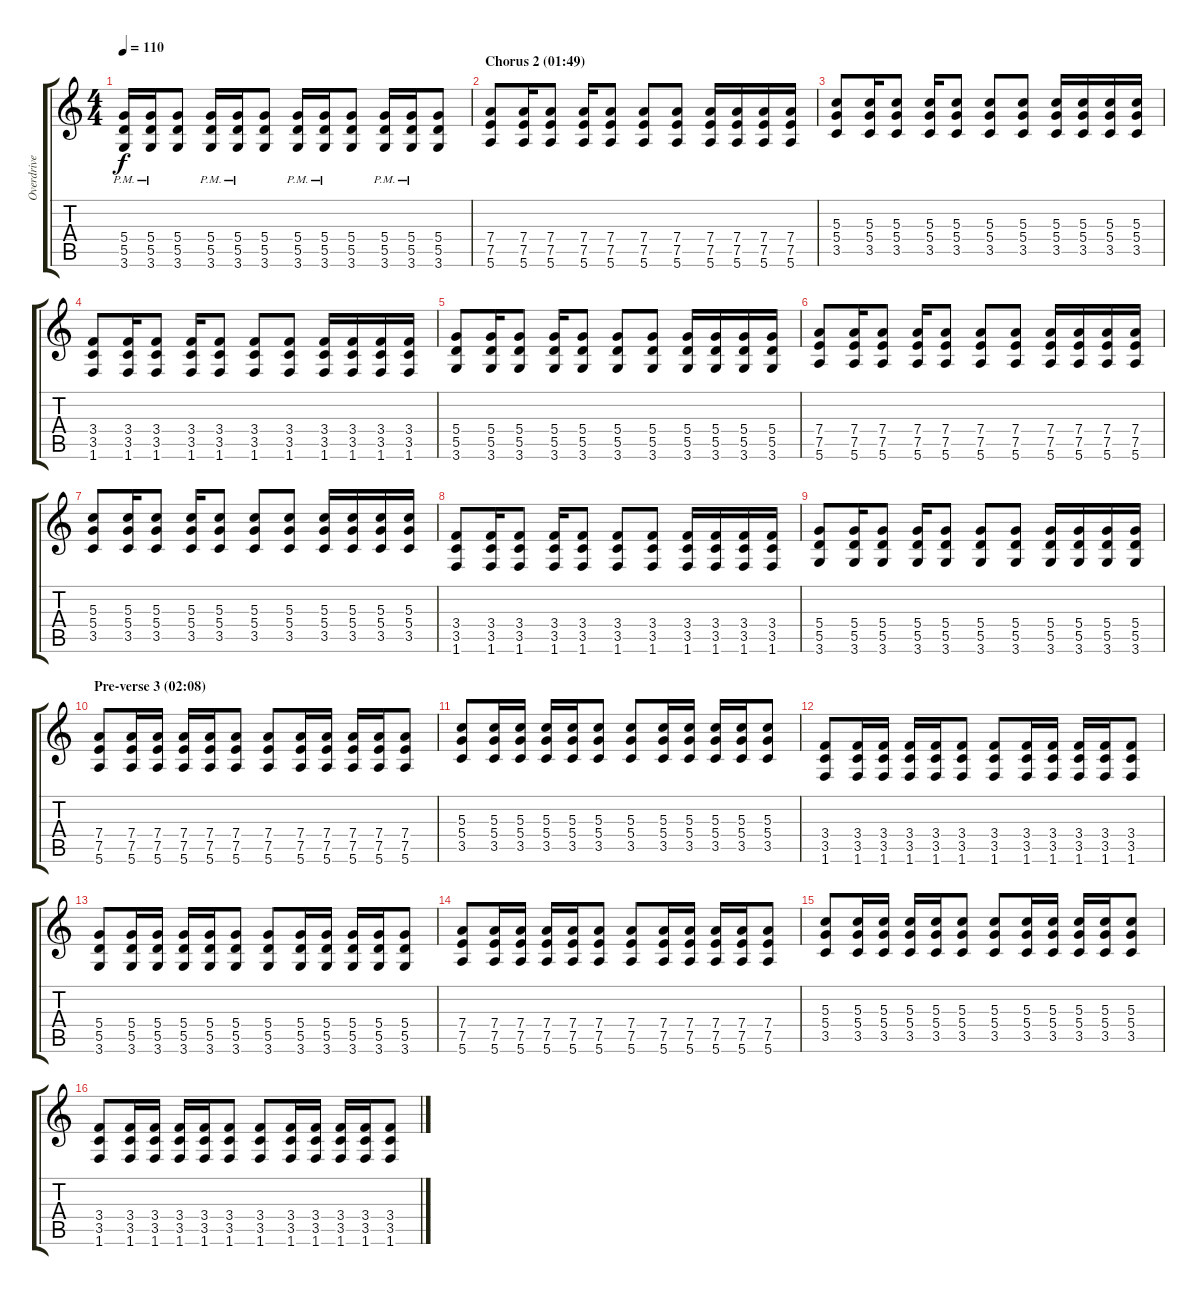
\track ("Overdrive" "Overdrive") {instrument overdrivenguitar}
\staff {score tabs}
\tuning (E4 B3 G3 D3 A2 E2) {hide}
\ts (4 4)
\tempo 110
\clef g2
\ks c
(5.4{pm} 5.5{pm} 3.6{pm}).16{dy f} (5.4{pm} 5.5{pm} 3.6{pm}).16 (5.4 5.5 3.6).8 (5.4{pm} 5.5{pm} 3.6{pm}).16 (5.4{pm} 5.5{pm} 3.6{pm}).16 (5.4 5.5 3.6).8 (5.4{pm} 5.5{pm} 3.6{pm}).16 (5.4{pm} 5.5{pm} 3.6{pm}).16 (5.4 5.5 3.6).8 (5.4{pm} 5.5{pm} 3.6{pm}).16 (5.4{pm} 5.5{pm} 3.6{pm}).16 (5.4 5.5 3.6).8 |
\section ("" "Chorus 2 (01:49)")
(7.4 7.5 5.6).8 (7.4 7.5 5.6).16 (7.4 7.5 5.6).8 (7.4 7.5 5.6).16 (7.4 7.5 5.6).8 (7.4 7.5 5.6).8 (7.4 7.5 5.6).8 (7.4 7.5 5.6).16 (7.4 7.5 5.6).16 (7.4 7.5 5.6).16 (7.4 7.5 5.6).16 |
(5.3 5.4 3.5).8 (5.3 5.4 3.5).16 (5.3 5.4 3.5).8 (5.3 5.4 3.5).16 (5.3 5.4 3.5).8 (5.3 5.4 3.5).8 (5.3 5.4 3.5).8 (5.3 5.4 3.5).16 (5.3 5.4 3.5).16 (5.3 5.4 3.5).16 (5.3 5.4 3.5).16 |
(3.4 3.5 1.6).8 (3.4 3.5 1.6).16 (3.4 3.5 1.6).8 (3.4 3.5 1.6).16 (3.4 3.5 1.6).8 (3.4 3.5 1.6).8 (3.4 3.5 1.6).8 (3.4 3.5 1.6).16 (3.4 3.5 1.6).16 (3.4 3.5 1.6).16 (3.4 3.5 1.6).16 |
(5.4 5.5 3.6).8 (5.4 5.5 3.6).16 (5.4 5.5 3.6).8 (5.4 5.5 3.6).16 (5.4 5.5 3.6).8 (5.4 5.5 3.6).8 (5.4 5.5 3.6).8 (5.4 5.5 3.6).16 (5.4 5.5 3.6).16 (5.4 5.5 3.6).16 (5.4 5.5 3.6).16 |
(7.4 7.5 5.6).8 (7.4 7.5 5.6).16 (7.4 7.5 5.6).8 (7.4 7.5 5.6).16 (7.4 7.5 5.6).8 (7.4 7.5 5.6).8 (7.4 7.5 5.6).8 (7.4 7.5 5.6).16 (7.4 7.5 5.6).16 (7.4 7.5 5.6).16 (7.4 7.5 5.6).16 |
(5.3 5.4 3.5).8 (5.3 5.4 3.5).16 (5.3 5.4 3.5).8 (5.3 5.4 3.5).16 (5.3 5.4 3.5).8 (5.3 5.4 3.5).8 (5.3 5.4 3.5).8 (5.3 5.4 3.5).16 (5.3 5.4 3.5).16 (5.3 5.4 3.5).16 (5.3 5.4 3.5).16 |
(3.4 3.5 1.6).8 (3.4 3.5 1.6).16 (3.4 3.5 1.6).8 (3.4 3.5 1.6).16 (3.4 3.5 1.6).8 (3.4 3.5 1.6).8 (3.4 3.5 1.6).8 (3.4 3.5 1.6).16 (3.4 3.5 1.6).16 (3.4 3.5 1.6).16 (3.4 3.5 1.6).16 |
(5.4 5.5 3.6).8 (5.4 5.5 3.6).16 (5.4 5.5 3.6).8 (5.4 5.5 3.6).16 (5.4 5.5 3.6).8 (5.4 5.5 3.6).8 (5.4 5.5 3.6).8 (5.4 5.5 3.6).16 (5.4 5.5 3.6).16 (5.4 5.5 3.6).16 (5.4 5.5 3.6).16 |
\section ("" "Pre-verse 3 (02:08)")
(7.4 7.5 5.6).8 (7.4 7.5 5.6).16 (7.4 7.5 5.6).16 (7.4 7.5 5.6).16 (7.4 7.5 5.6).16 (7.4 7.5 5.6).8 (7.4 7.5 5.6).8 (7.4 7.5 5.6).16 (7.4 7.5 5.6).16 (7.4 7.5 5.6).16 (7.4 7.5 5.6).16 (7.4 7.5 5.6).8 |
(5.3 5.4 3.5).8 (5.3 5.4 3.5).16 (5.3 5.4 3.5).16 (5.3 5.4 3.5).16 (5.3 5.4 3.5).16 (5.3 5.4 3.5).8 (5.3 5.4 3.5).8 (5.3 5.4 3.5).16 (5.3 5.4 3.5).16 (5.3 5.4 3.5).16 (5.3 5.4 3.5).16 (5.3 5.4 3.5).8 |
(3.4 3.5 1.6).8 (3.4 3.5 1.6).16 (3.4 3.5 1.6).16 (3.4 3.5 1.6).16 (3.4 3.5 1.6).16 (3.4 3.5 1.6).8 (3.4 3.5 1.6).8 (3.4 3.5 1.6).16 (3.4 3.5 1.6).16 (3.4 3.5 1.6).16 (3.4 3.5 1.6).16 (3.4 3.5 1.6).8 |
(5.4 5.5 3.6).8 (5.4 5.5 3.6).16 (5.4 5.5 3.6).16 (5.4 5.5 3.6).16 (5.4 5.5 3.6).16 (5.4 5.5 3.6).8 (5.4 5.5 3.6).8 (5.4 5.5 3.6).16 (5.4 5.5 3.6).16 (5.4 5.5 3.6).16 (5.4 5.5 3.6).16 (5.4 5.5 3.6).8 |
(7.4 7.5 5.6).8 (7.4 7.5 5.6).16 (7.4 7.5 5.6).16 (7.4 7.5 5.6).16 (7.4 7.5 5.6).16 (7.4 7.5 5.6).8 (7.4 7.5 5.6).8 (7.4 7.5 5.6).16 (7.4 7.5 5.6).16 (7.4 7.5 5.6).16 (7.4 7.5 5.6).16 (7.4 7.5 5.6).8 |
(5.3 5.4 3.5).8 (5.3 5.4 3.5).16 (5.3 5.4 3.5).16 (5.3 5.4 3.5).16 (5.3 5.4 3.5).16 (5.3 5.4 3.5).8 (5.3 5.4 3.5).8 (5.3 5.4 3.5).16 (5.3 5.4 3.5).16 (5.3 5.4 3.5).16 (5.3 5.4 3.5).16 (5.3 5.4 3.5).8 |
(3.4 3.5 1.6).8 (3.4 3.5 1.6).16 (3.4 3.5 1.6).16 (3.4 3.5 1.6).16 (3.4 3.5 1.6).16 (3.4 3.5 1.6).8 (3.4 3.5 1.6).8 (3.4 3.5 1.6).16 (3.4 3.5 1.6).16 (3.4 3.5 1.6).16 (3.4 3.5 1.6).16 (3.4 3.5 1.6).8
